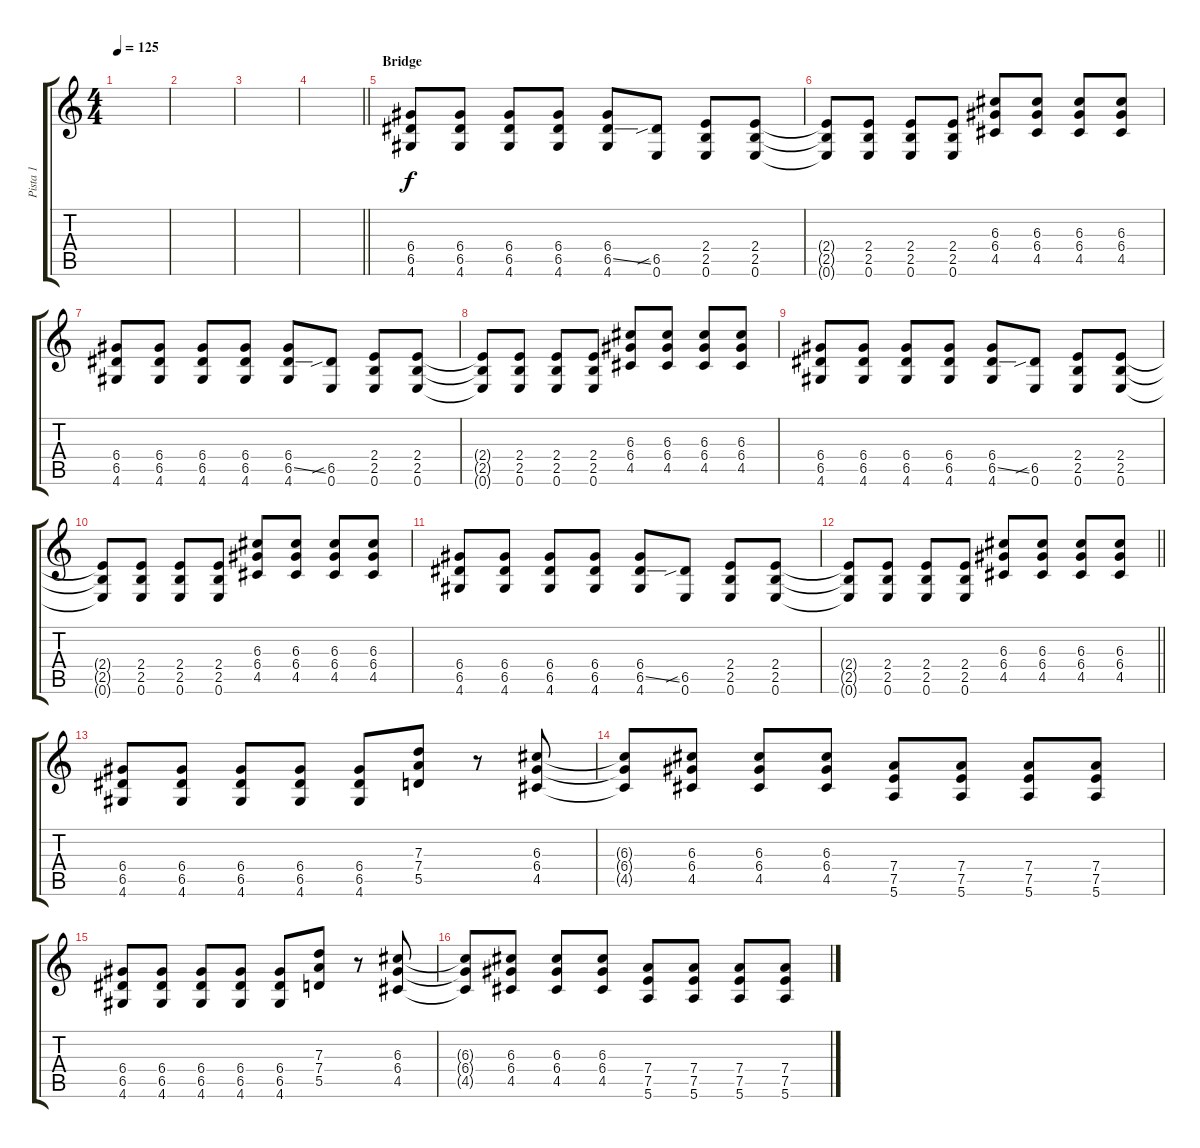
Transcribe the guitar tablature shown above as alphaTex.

\track ("Pista 1" "Pista 1") {instrument overdrivenguitar}
\staff {score tabs}
\tuning (E4 B3 G3 D3 A2 E2) {hide}
\ts (4 4)
\tempo 125
\clef g2
\ks c
|
|
|
\barLineRight lightlight
|
\section ("" "Bridge")
(6.4 6.5 4.6).8 (6.4 6.5 4.6).8 (6.4 6.5 4.6).8 (6.4 6.5 4.6).8 (6.4 6.5{ss} 4.6).8 (6.5{sib} 0.6).8 (2.4 2.5 0.6).8 (2.4 2.5 0.6).8 |
(2.4{t} 2.5{t} 0.6{t}).8 (2.4 2.5 0.6).8 (2.4 2.5 0.6).8 (2.4 2.5 0.6).8 (6.3 6.4 4.5).8 (6.3 6.4 4.5).8 (6.3 6.4 4.5).8 (6.3 6.4 4.5).8 |
(6.4 6.5 4.6).8 (6.4 6.5 4.6).8 (6.4 6.5 4.6).8 (6.4 6.5 4.6).8 (6.4 6.5{ss} 4.6).8 (6.5{sib} 0.6).8 (2.4 2.5 0.6).8 (2.4 2.5 0.6).8 |
(2.4{t} 2.5{t} 0.6{t}).8 (2.4 2.5 0.6).8 (2.4 2.5 0.6).8 (2.4 2.5 0.6).8 (6.3 6.4 4.5).8 (6.3 6.4 4.5).8 (6.3 6.4 4.5).8 (6.3 6.4 4.5).8 |
(6.4 6.5 4.6).8 (6.4 6.5 4.6).8 (6.4 6.5 4.6).8 (6.4 6.5 4.6).8 (6.4 6.5{ss} 4.6).8 (6.5{sib} 0.6).8 (2.4 2.5 0.6).8 (2.4 2.5 0.6).8 |
(2.4{t} 2.5{t} 0.6{t}).8 (2.4 2.5 0.6).8 (2.4 2.5 0.6).8 (2.4 2.5 0.6).8 (6.3 6.4 4.5).8 (6.3 6.4 4.5).8 (6.3 6.4 4.5).8 (6.3 6.4 4.5).8 |
(6.4 6.5 4.6).8 (6.4 6.5 4.6).8 (6.4 6.5 4.6).8 (6.4 6.5 4.6).8 (6.4 6.5{ss} 4.6).8 (6.5{sib} 0.6).8 (2.4 2.5 0.6).8 (2.4 2.5 0.6).8 |
\barLineRight lightlight
(2.4{t} 2.5{t} 0.6{t}).8 (2.4 2.5 0.6).8 (2.4 2.5 0.6).8 (2.4 2.5 0.6).8 (6.3 6.4 4.5).8 (6.3 6.4 4.5).8 (6.3 6.4 4.5).8 (6.3 6.4 4.5).8 |
(6.4 6.5 4.6).8 (6.4 6.5 4.6).8 (6.4 6.5 4.6).8 (6.4 6.5 4.6).8 (6.4 6.5 4.6).8 (7.3 7.4 5.5).8 r.8 (6.3 6.4 4.5).8 |
(6.3{t} 6.4{t} 4.5{t}).8 (6.3 6.4 4.5).8 (6.3 6.4 4.5).8 (6.3 6.4 4.5).8 (7.4 7.5 5.6).8 (7.4 7.5 5.6).8 (7.4 7.5 5.6).8 (7.4 7.5 5.6).8 |
(6.4 6.5 4.6).8 (6.4 6.5 4.6).8 (6.4 6.5 4.6).8 (6.4 6.5 4.6).8 (6.4 6.5 4.6).8 (7.3 7.4 5.5).8 r.8 (6.3 6.4 4.5).8 |
(6.3{t} 6.4{t} 4.5{t}).8 (6.3 6.4 4.5).8 (6.3 6.4 4.5).8 (6.3 6.4 4.5).8 (7.4 7.5 5.6).8 (7.4 7.5 5.6).8 (7.4 7.5 5.6).8 (7.4 7.5 5.6).8
